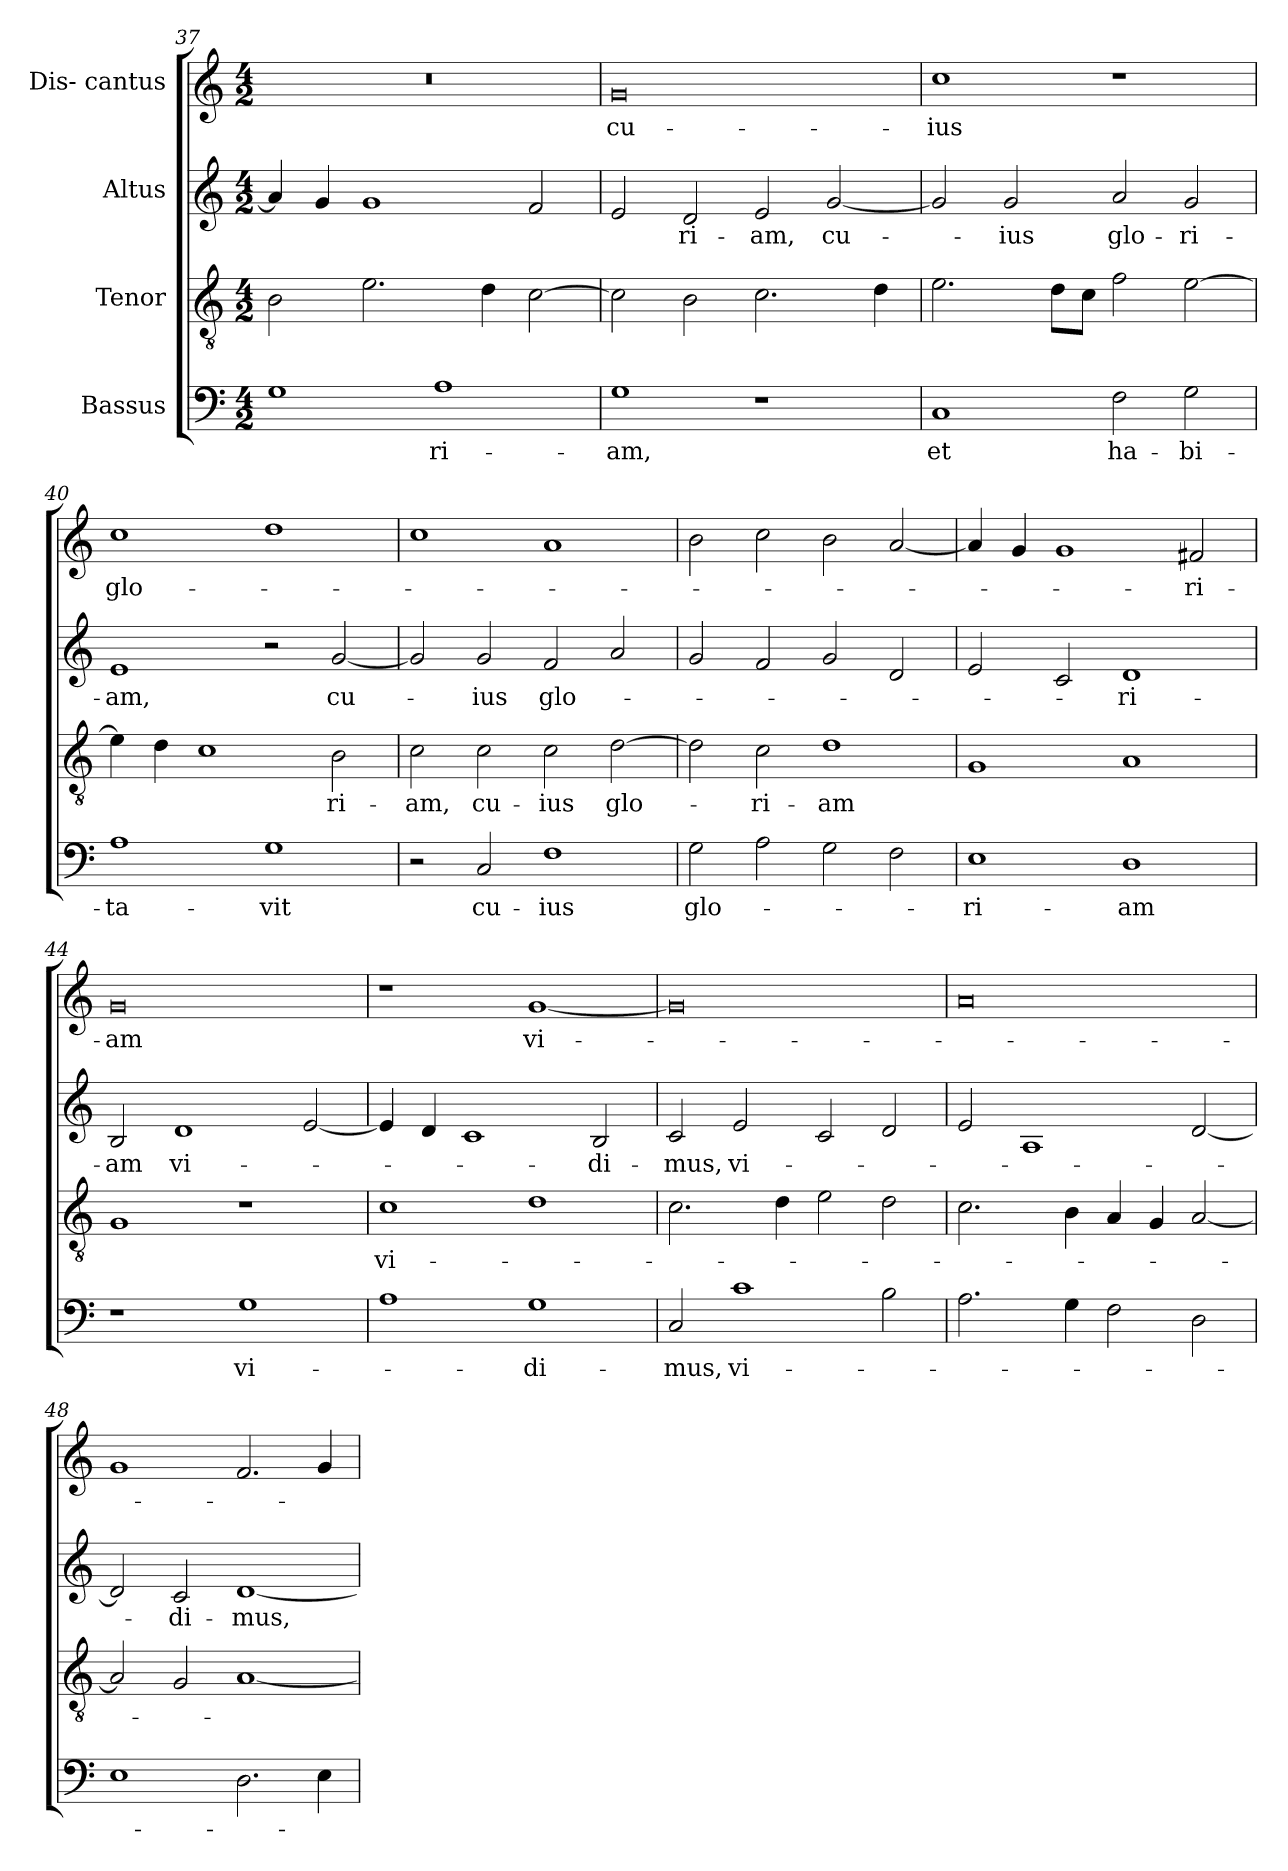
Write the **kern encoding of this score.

**kern	**text	**kern	**text	**kern	**text	**kern	**text
*part4	*part4	*part3	*part3	*part2	*part2	*part1	*part1
*staff4	*staff4	*staff3	*staff3	*staff2	*staff2	*staff1	*staff1
*I"Bassus	*	*I"Tenor	*	*I"Altus	*	*I"Dis- cantus	*
*clefF4	*	*clefGv2	*	*clefG2	*	*clefG2	*
*k[]	*	*k[]	*	*k[]	*	*k[]	*
*M4/2	*	*M4/2	*	*M4/2	*	*M4/2	*
=37	=37	=37	=37	=37	=37	=37	=37
1G	.	2B\	.	4a/]	.	0r	.
.	.	.	.	4g/	.	.	.
.	.	2.e\	.	1g	.	.	.
!	!LO:LY:b	!	!	!	!	!	!
1A	-ri-	.	.	.	.	.	.
.	.	4d\	.	.	.	.	.
.	.	[2c	.	2f/	.	.	.
=38	=38	=38	=38	=38	=38	=38	=38
!	!LO:LY:b	!	!	!	!	!	!LO:LY:b
1G	-am,	2c\]	.	2e/	.	0g	cu-
!	!	!	!	!	!LO:LY:b	!	!
.	.	2B\	.	2d/	-ri-	.	.
!	!	!	!	!	!LO:LY:b	!	!
1r	.	2.c\	.	2e/	-am,	.	.
!	!	!	!	!	!LO:LY:b	!	!
.	.	.	.	[2g	cu-	.	.
.	.	4d\	.	.	.	.	.
=39	=39	=39	=39	=39	=39	=39	=39
!	!LO:LY:b	!	!	!	!	!	!LO:LY:b
1C	et	2.e\	.	2g/]	.	1cc	-ius
!	!	!	!	!	!LO:LY:b	!	!
.	.	.	.	2g/	-ius	.	.
.	.	8d\L	.	.	.	.	.
.	.	8c\J	.	.	.	.	.
!	!LO:LY:b	!	!	!	!LO:LY:b	!	!
2F\	ha-	2f\	.	2a/	glo-	1r	.
!	!LO:LY:b	!	!	!	!LO:LY:b	!	!
2G\	-bi-	[2e\	.	2g/	-ri-	.	.
!!LO:LB:g=z
=40	=40	=40	=40	=40	=40	=40	=40
!	!LO:LY:b	!	!	!	!LO:LY:b	!	!LO:LY:b
1A	-ta-	4e\]	.	1e	-am,	1cc	glo-
.	.	4d\	.	.	.	.	.
.	.	1c	.	.	.	.	.
!	!LO:LY:b	!	!	!	!	!	!
1G	-vit	.	.	2r	.	1dd	.
!	!	!	!LO:LY:b	!	!LO:LY:b	!	!
.	.	2B\	-ri-	[2g	cu-	.	.
=41	=41	=41	=41	=41	=41	=41	=41
!	!	!	!LO:LY:b	!	!	!	!
2r	.	2c\	-am,	2g/]	.	1cc	.
!	!LO:LY:b	!	!LO:LY:b	!	!LO:LY:b	!	!
2C/	cu-	2c\	cu-	2g/	-ius	.	.
!	!LO:LY:b	!	!LO:LY:b	!	!LO:LY:b	!	!
1F	-ius	2c\	-ius	2f/	glo-	1a	.
!	!	!	!LO:LY:b	!	!	!	!
.	.	[2d	glo-	2a/	.	.	.
=42	=42	=42	=42	=42	=42	=42	=42
!	!LO:LY:b	!	!	!	!	!	!
2G\	glo-	2d\]	.	2g/	.	2b\	.
!	!	!	!LO:LY:b	!	!	!	!
2A\	.	2c\	-ri-	2f/	.	2cc\	.
!	!	!	!LO:LY:b	!	!	!	!
2G\	.	1d	-am	2g/	.	2b\	.
2F\	.	.	.	2d/	.	[2a/	.
=43	=43	=43	=43	=43	=43	=43	=43
!	!LO:LY:b	!	!	!	!	!	!
1E	-ri-	1G	.	2e/	.	4a/]	.
.	.	.	.	.	.	4g/	.
.	.	.	.	2c/	.	1g	.
!	!LO:LY:b	!	!	!	!LO:LY:b	!	!
1D	-am	1A	.	1d	-ri-	.	.
!	!	!	!	!	!	!	!LO:LY:b
.	.	.	.	.	.	2f#X/	-ri-
=44	=44	=44	=44	=44	=44	=44	=44
!	!	!	!	!	!LO:LY:b	!	!LO:LY:b
1r	.	1G	.	2B/	-am	0g	-am
!	!	!	!	!	!LO:LY:b	!	!
.	.	.	.	1d	vi-	.	.
!	!LO:LY:b	!	!	!	!	!	!
1G	vi-	1r	.	.	.	.	.
.	.	.	.	[2e/	.	.	.
=45	=45	=45	=45	=45	=45	=45	=45
!	!	!	!LO:LY:b	!	!	!	!
1A	.	1c	vi-	4e/]	.	1r	.
.	.	.	.	4d/	.	.	.
.	.	.	.	1c	.	.	.
!	!LO:LY:b	!	!	!	!	!	!LO:LY:b
1G	-di-	1d	.	.	.	[1g	vi-
!	!	!	!	!	!LO:LY:b	!	!
.	.	.	.	2B/	-di-	.	.
!!LO:LB:g=z
=46	=46	=46	=46	=46	=46	=46	=46
!	!LO:LY:b	!	!	!	!LO:LY:b	!	!
2C/	-mus,	2.c\	.	2c/	-mus,	0g]	.
!	!LO:LY:b	!	!	!	!LO:LY:b	!	!
1c	vi-	.	.	2e/	vi-	.	.
.	.	4d\	.	.	.	.	.
.	.	2e\	.	2c/	.	.	.
2B\	.	2d\	.	2d/	.	.	.
=47	=47	=47	=47	=47	=47	=47	=47
2.A\	.	2.c\	.	2e/	.	0a	.
.	.	.	.	1A	.	.	.
4G\	.	4B\	.	.	.	.	.
2F\	.	4A/	.	.	.	.	.
.	.	4G/	.	.	.	.	.
2D\	.	[2A	.	[2d	.	.	.
=48	=48	=48	=48	=48	=48	=48	=48
1E	.	2A/]	.	2d/]	.	1g	.
!	!	!	!	!	!LO:LY:b	!	!
.	.	2G/	.	2c/	-di-	.	.
!	!	!	!	!	!LO:LY:b	!	!
2.D\	.	[1A	.	[1d	-mus,	2.f/	.
4E\	.	.	.	.	.	4g/	.
=	=	=	=	=	=	=	=
*-	*-	*-	*-	*-	*-	*-	*-
